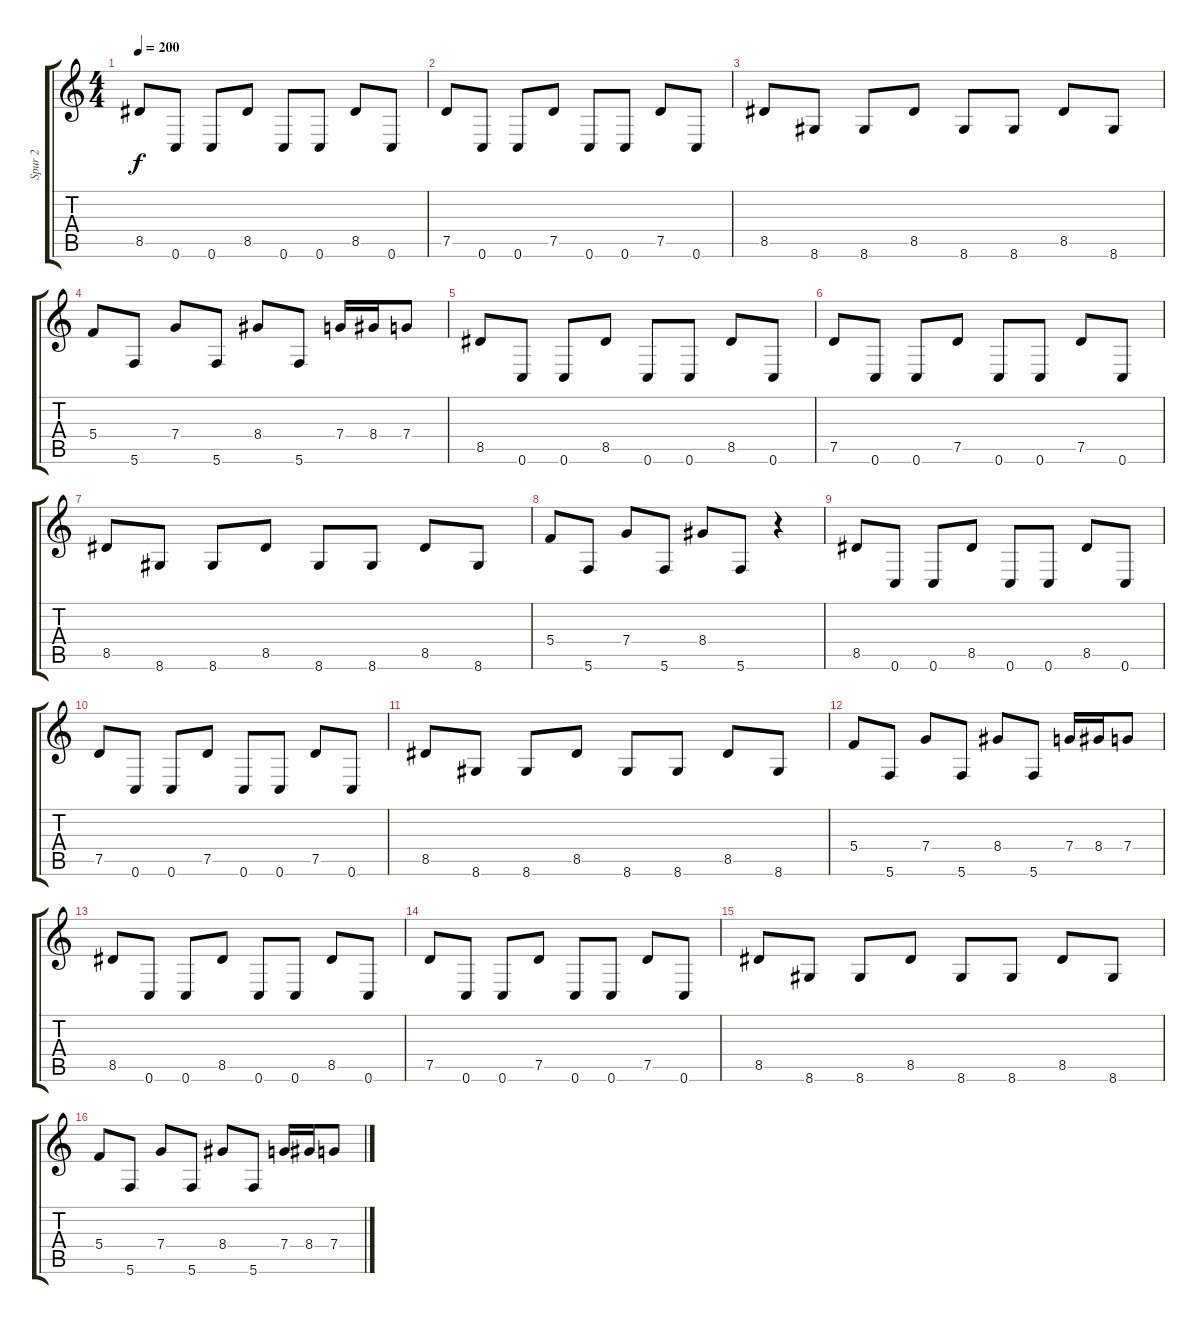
\track ("Spur 2" "Spur 2") {instrument overdrivenguitar}
\staff {score tabs}
\tuning (D4 A3 F3 C3 G2 C2) {hide}
\ts (4 4)
\tempo 200
\clef g2
\ks c
8.5.8{dy f instrument overdrivenguitar} 0.6.8 0.6.8 8.5.8 0.6.8 0.6.8 8.5.8 0.6.8 |
7.5.8 0.6.8 0.6.8 7.5.8 0.6.8 0.6.8 7.5.8 0.6.8 |
8.5.8 8.6.8 8.6.8 8.5.8 8.6.8 8.6.8 8.5.8 8.6.8 |
5.4.8 5.6.8 7.4.8 5.6.8 8.4.8 5.6.8 7.4.16 8.4.16 7.4.8 |
8.5.8 0.6.8 0.6.8 8.5.8 0.6.8 0.6.8 8.5.8 0.6.8 |
7.5.8 0.6.8 0.6.8 7.5.8 0.6.8 0.6.8 7.5.8 0.6.8 |
8.5.8 8.6.8 8.6.8 8.5.8 8.6.8 8.6.8 8.5.8 8.6.8 |
5.4.8 5.6.8 7.4.8 5.6.8 8.4.8 5.6.8 r.4 |
8.5.8 0.6.8 0.6.8 8.5.8 0.6.8 0.6.8 8.5.8 0.6.8 |
7.5.8 0.6.8 0.6.8 7.5.8 0.6.8 0.6.8 7.5.8 0.6.8 |
8.5.8 8.6.8 8.6.8 8.5.8 8.6.8 8.6.8 8.5.8 8.6.8 |
5.4.8 5.6.8 7.4.8 5.6.8 8.4.8 5.6.8 7.4.16 8.4.16 7.4.8 |
8.5.8 0.6.8 0.6.8 8.5.8 0.6.8 0.6.8 8.5.8 0.6.8 |
7.5.8 0.6.8 0.6.8 7.5.8 0.6.8 0.6.8 7.5.8 0.6.8 |
8.5.8 8.6.8 8.6.8 8.5.8 8.6.8 8.6.8 8.5.8 8.6.8 |
5.4.8 5.6.8 7.4.8 5.6.8 8.4.8 5.6.8 7.4.16 8.4.16 7.4.8
